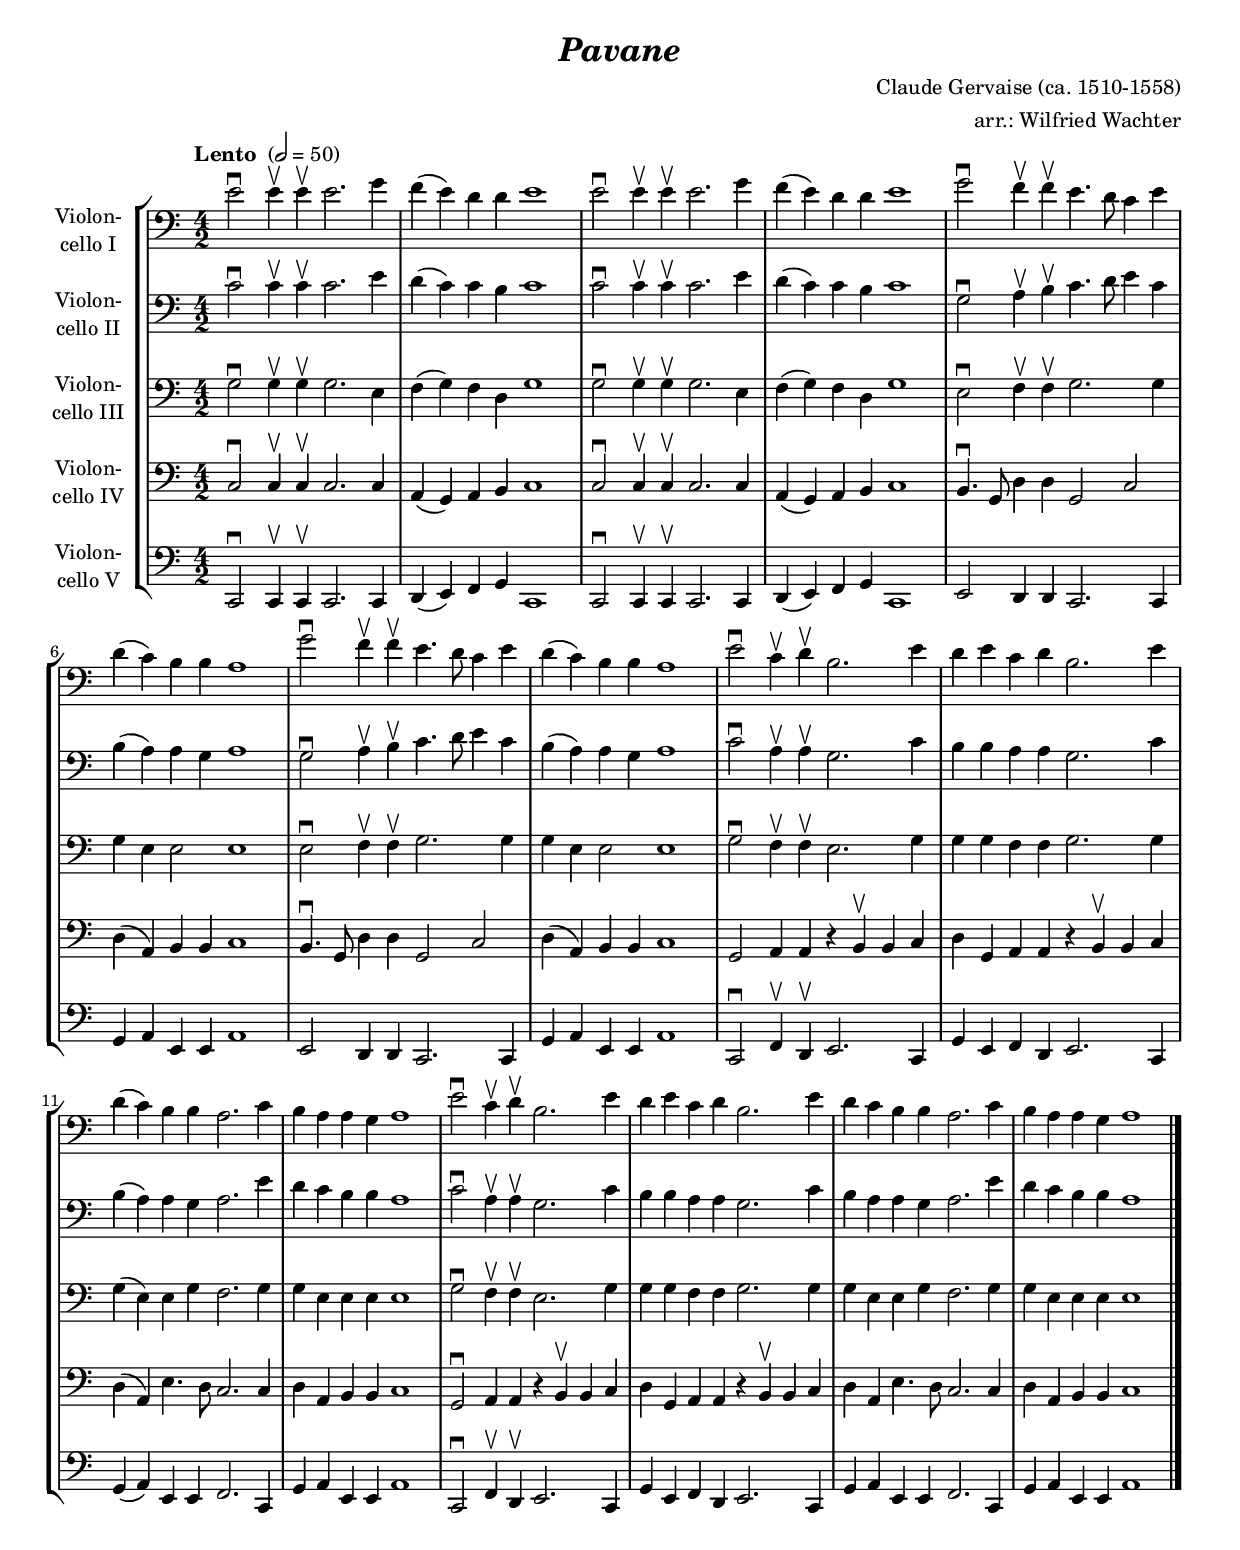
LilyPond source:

\version "2.18.2"
\include "deutsch.ly"
  
#(set-global-staff-size 18)

\header {
  title     = \markup \bold \italic "Pavane"
  composer  = "Claude Gervaise (ca. 1510-1558)"
  arranger  = "arr.: Wilfried Wachter"
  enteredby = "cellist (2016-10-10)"
%  piece     = ""
}

voiceconsts = {
  \key c \major
  \time 4/2
  \clef "bass"
% \numericTimeSignature
  \compressFullBarRests
  \tempo "Lento " 2=50
}

%minstr = "harpsichord"
mist = "string ensemble 1"
%minstr = "accordion"
miba = "bassoon"
milo = "drawbar organ"

va = \relative c' {
  \voiceconsts

  e2\downbow e4\upbow e\upbow e2. g4
  f( e) d d e1
  e2\downbow e4\upbow e\upbow e2. g4
  f( e) d d e1
  g2\downbow f4\upbow f\upbow e4. d8 c4 e

  d( c) h h a1
  g'2\downbow f4\upbow f\upbow e4. d8 c4 e
  d( c) h h a1
  e'2\downbow c4\upbow d\upbow h2. e4
  d e c d h2. e4

  d( c) h h a2. c4
  h a a g a1
  e'2\downbow c4\upbow d\upbow h2. e4
  d e c d h2. e4
  d c h h a2. c4
  h a a g a1 \bar "|."
}

vb = \relative c' {
  \voiceconsts

  c2\downbow c4\upbow c\upbow c2. e4
  d( c) c h c1
  c2\downbow c4\upbow c\upbow c2. e4
  d( c) c h c1
  g2\downbow a4\upbow h\upbow c4. d8 e4 c

  h( a) a g a1
  g2\downbow a4\upbow h\upbow c4. d8 e4 c
  h( a) a g a1
  c2\downbow a4\upbow a\upbow g2. c4
  h h a a g2. c4
  h( a) a g a2. e'4

  d c h h a1
  c2\downbow a4\upbow a\upbow g2. c4
  h h a a g2. c4
  h a a g a2. e'4
  d c h h a1 \bar "|."
}

vc = \relative c' {
  \voiceconsts

  g2\downbow g4\upbow g\upbow g2. e4
  f( g) f d g1
  g2\downbow g4\upbow g\upbow g2. e4
  f( g) f d g1
  e2\downbow f4\upbow f\upbow g2. g4
  g e e2 e1
  e2\downbow f4\upbow f\upbow g2. g4

  g e e2 e1
  g2\downbow f4\upbow f\upbow e2. g4
  g g f f g2. g4
  g( e) e g f2. g4
  g e e e e1
  g2\downbow f4\upbow f\upbow e2. g4
  g g f f g2. g4

  g e e g f2. g4
  g e e e e1 \bar "|."
}

vd = \relative c {
  \voiceconsts

  c2\downbow c4\upbow c\upbow c2. c4
  a( g) a h c1
  c2\downbow c4\upbow c\upbow c2. c4
  a( g) a h c1
  h4.\downbow g8 d'4 d g,2 c
  d4( a) h h c1

  h4.\downbow g8 d'4 d g,2 c
  d4( a) h h c1
  g2 a4 a r h\upbow h c
  d g, a a r h\upbow h c
  d( a) e'4. d8 c2. c4
  d a h h c1

  g2\downbow a4 a r h\upbow h c
  d g, a a r h\upbow h c
  d a e'4. d8 c2. c4
  d a h h c1 \bar "|."
}

ve = \relative c, {
  \voiceconsts

  c2\downbow c4\upbow c\upbow c2. c4
  d( e) f g c,1
  c2\downbow c4\upbow c\upbow c2. c4
  d( e) f g c,1
  e2 d4 d c2. c4
  g' a e e a1

  e2 d4 d c2. c4
  g' a e e a1
  c,2\downbow f4\upbow d\upbow
  e2. c4
  g' e f d e2. c4
  g'( a) e e f2. c4
  g' a e e a1

  c,2\downbow f4\upbow d\upbow e2. c4
  g' e f d e2. c4
  g' a e e f2. c4
  g' a e e a1 \bar "|."
}


music = \new StaffGroup <<
      \new Staff {
	\set Staff.midiInstrument = \mist
	\set Staff.instrumentName = \markup \center-column { "Violon-" "cello I" }
	\transpose c c { \va }
      }

      \new Staff {
	\set Staff.midiInstrument = \mist
	\set Staff.instrumentName = \markup \center-column { "Violon-" "cello II" }
	\transpose c c { \vb }
      }
      
      \new Staff {
	\set Staff.midiInstrument = \mist
	\set Staff.instrumentName = \markup \center-column { "Violon-" "cello III" }
	\transpose c c { \vc }
      }

      \new Staff {
	\set Staff.midiInstrument = \miba
	\set Staff.instrumentName = \markup \center-column { "Violon-" "cello IV" }
	\transpose c c { \vd }
      }

      \new Staff {
	\set Staff.midiInstrument = \miba
	\set Staff.instrumentName = \markup \center-column { "Violon-" "cello V" }
	\transpose c c { \ve }
      }
>>

\book {
  \score {
    \music
    \layout {}
  }

  \score {
    \unfoldRepeats \music

    \midi {
      \context {
        \Score
      }
    }
  }
}
